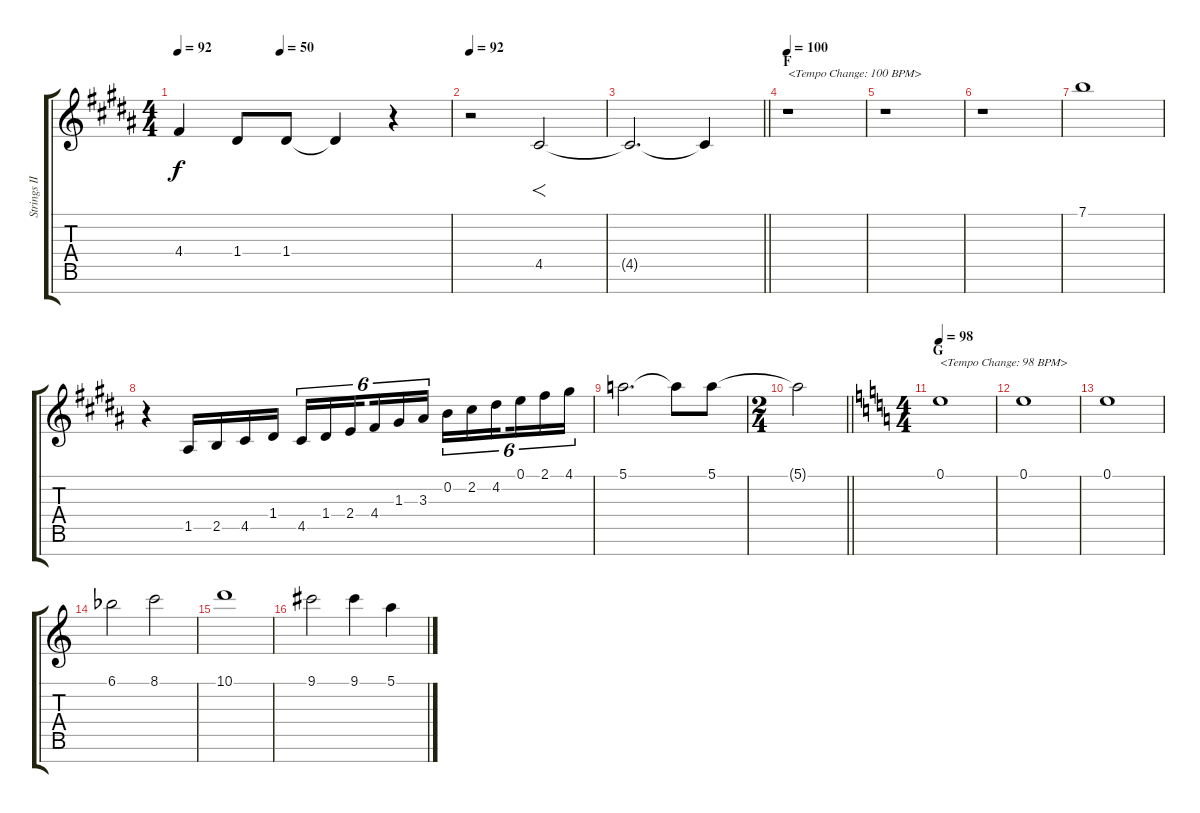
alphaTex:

\track ("Strings II" "Strings II") {instrument stringensemble1}
\staff {score tabs}
\tuning (E5 B4 G4 D4 A3 E3 B2) {hide}
\ts (4 4)
\tempo 92
\tempo (50 0.375)
\clef g2
\ks b
4.4.4{dy f} 1.4.8 1.4.8 1.4{t}.4 r.4 |
\tempo 92
r.2 4.5.2{f} |
\barLineRight lightlight
4.5{t}.2{d} 4.5{t}.4{volume 0} |
\section ("" "F")
\tempo 100
r.1{txt "<Tempo Change: 100 BPM>"} |
r.1 |
r.1 |
7.1.1{volume 14} |
r.4 1.5.16 2.5.16 4.5.16 1.4.16 4.5.16{tu (6 4)} 1.4.16{tu (6 4)} 2.4.16{tu (6 4) beam splitsecondary} 4.4.16{tu (6 4)} 1.3.16{tu (6 4)} 3.3.16{tu (6 4)} 0.2.16{tu (6 4)} 2.2.16{tu (6 4)} 4.2.16{tu (6 4) beam splitsecondary} 0.1.16{tu (6 4)} 2.1.16{tu (6 4)} 4.1.16{tu (6 4)} |
5.1.2{d} 5.1{t}.8 5.1.8 |
\ts (2 4)
\barLineRight lightlight
5.1{t}.2 |
\ts (4 4)
\section ("" "G")
\tempo 98
\ks c
0.1.1{txt "<Tempo Change: 98 BPM>"} |
0.1.1 |
0.1.1 |
6.1{acc b}.2 8.1.2 |
10.1.1 |
9.1.2 9.1.4 5.1.4
